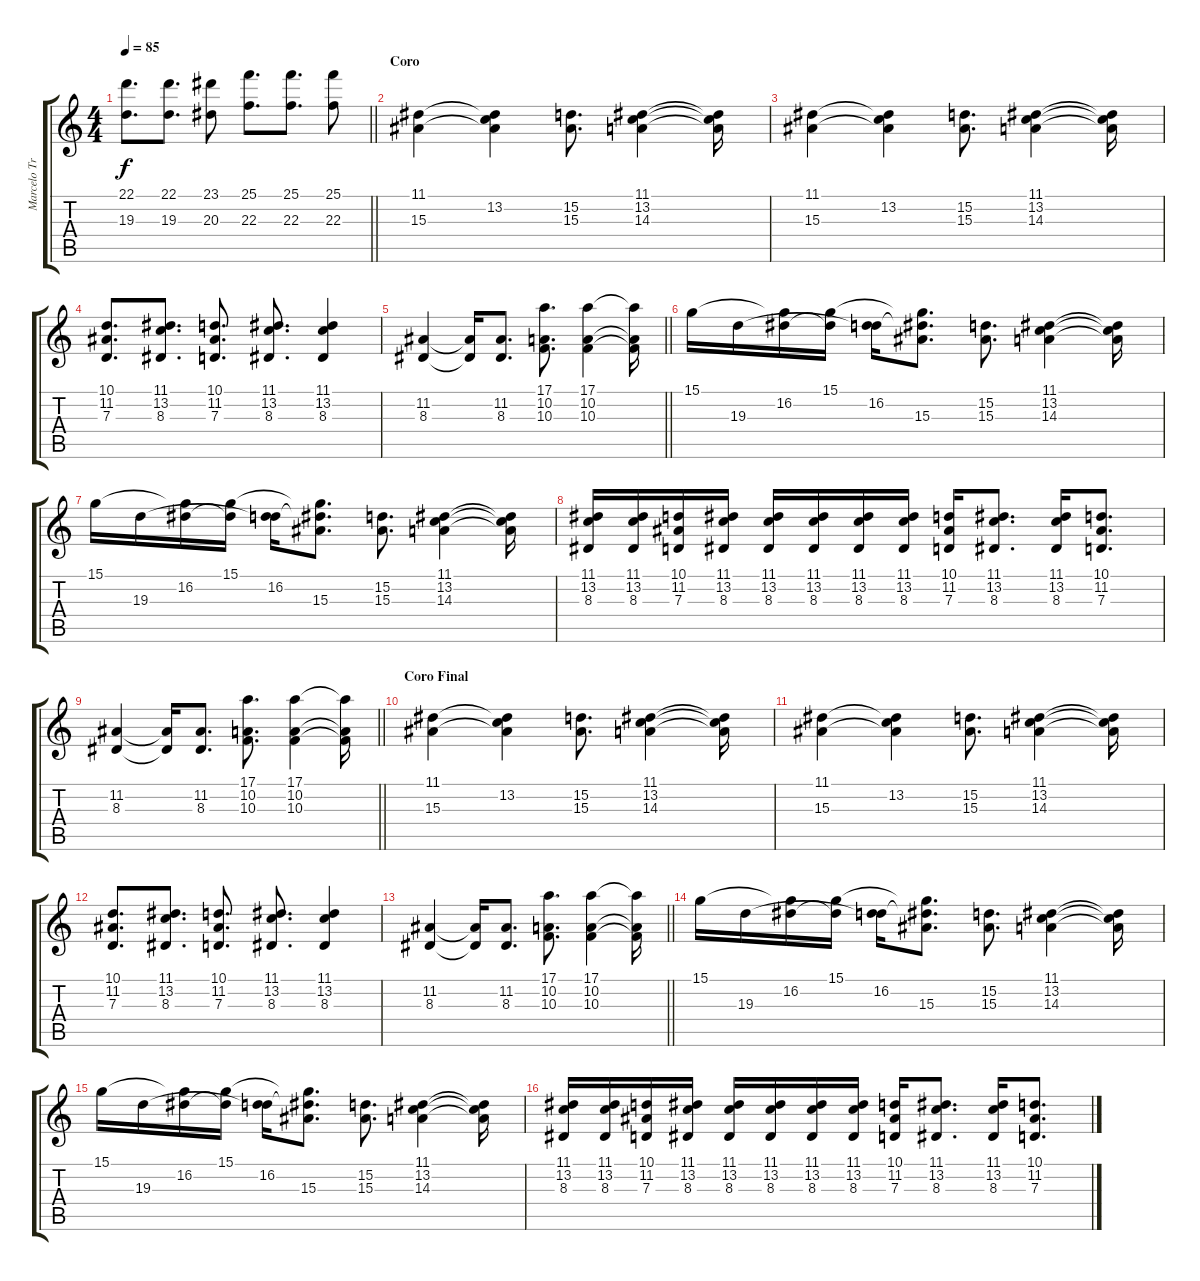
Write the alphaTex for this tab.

\track ("Marcelo Treviño" "Marcelo Tr") {instrument acousticgrandpiano}
\staff {score tabs}
\tuning (E4 B3 G3 D3 A2 E2) {hide}
\ts (4 4)
\tempo 85
\clef g2
\barLineRight lightlight
\ks c
(22.1 19.3).8{d dy f} (22.1 19.3).8{d} (23.1 20.3).8 (25.1 22.3).8{d} (25.1 22.3).8{d} (25.1 22.3).8 |
\section ("" "Coro")
(11.1 15.3).4 (11.1{t} 13.2 15.3{t}).4 (15.2 15.3).8{d} (11.1 13.2 14.3).4 (11.1{t} 13.2{t} 14.3{t}).16 |
(11.1 15.3).4 (11.1{t} 13.2 15.3{t}).4 (15.2 15.3).8{d} (11.1 13.2 14.3).4 (11.1{t} 13.2{t} 14.3{t}).16 |
(10.1 11.2 7.3).8{d} (11.1 13.2 8.3).8{d} (10.1 11.2 7.3).8{d} (11.1 13.2 8.3).8{d} (11.1 13.2 8.3).4 |
\barLineRight lightlight
(11.2 8.3).4 (11.2{t} 8.3{t}).16 (11.2 8.3).8{d} (17.1 10.2 10.3).8{d} (17.1 10.2 10.3).4 (17.1{t} 10.2{t} 10.3{t}).16 |
15.1.16 19.3.16 (15.1{t} 16.2).16 (15.1 16.2{t}).16 (16.2 19.3{t}).16 (15.1{t} 16.2{t} 15.3).8{d} (15.2 15.3).8{d} (11.1 13.2 14.3).4 (11.1{t} 13.2{t} 14.3{t}).16 |
15.1.16 19.3.16 (15.1{t} 16.2).16 (15.1 16.2{t}).16 (16.2 19.3{t}).16 (15.1{t} 16.2{t} 15.3).8{d} (15.2 15.3).8{d} (11.1 13.2 14.3).4 (11.1{t} 13.2{t} 14.3{t}).16 |
(11.1 13.2 8.3).16 (11.1 13.2 8.3).16 (10.1 11.2 7.3).16 (11.1 13.2 8.3).16 (11.1 13.2 8.3).16 (11.1 13.2 8.3).16 (11.1 13.2 8.3).16 (11.1 13.2 8.3).16 (10.1 11.2 7.3).16 (11.1 13.2 8.3).8{d} (11.1 13.2 8.3).16 (10.1 11.2 7.3).8{d} |
\barLineRight lightlight
(11.2 8.3).4 (11.2{t} 8.3{t}).16 (11.2 8.3).8{d} (17.1 10.2 10.3).8{d} (17.1 10.2 10.3).4 (17.1{t} 10.2{t} 10.3{t}).16 |
\section ("" "Coro Final")
(11.1 15.3).4 (11.1{t} 13.2 15.3{t}).4 (15.2 15.3).8{d} (11.1 13.2 14.3).4 (11.1{t} 13.2{t} 14.3{t}).16 |
(11.1 15.3).4 (11.1{t} 13.2 15.3{t}).4 (15.2 15.3).8{d} (11.1 13.2 14.3).4 (11.1{t} 13.2{t} 14.3{t}).16 |
(10.1 11.2 7.3).8{d} (11.1 13.2 8.3).8{d} (10.1 11.2 7.3).8{d} (11.1 13.2 8.3).8{d} (11.1 13.2 8.3).4 |
\barLineRight lightlight
(11.2 8.3).4 (11.2{t} 8.3{t}).16 (11.2 8.3).8{d} (17.1 10.2 10.3).8{d} (17.1 10.2 10.3).4 (17.1{t} 10.2{t} 10.3{t}).16 |
15.1.16 19.3.16 (15.1{t} 16.2).16 (15.1 16.2{t}).16 (16.2 19.3{t}).16 (15.1{t} 16.2{t} 15.3).8{d} (15.2 15.3).8{d} (11.1 13.2 14.3).4 (11.1{t} 13.2{t} 14.3{t}).16 |
15.1.16 19.3.16 (15.1{t} 16.2).16 (15.1 16.2{t}).16 (16.2 19.3{t}).16 (15.1{t} 16.2{t} 15.3).8{d} (15.2 15.3).8{d} (11.1 13.2 14.3).4 (11.1{t} 13.2{t} 14.3{t}).16 |
(11.1 13.2 8.3).16 (11.1 13.2 8.3).16 (10.1 11.2 7.3).16 (11.1 13.2 8.3).16 (11.1 13.2 8.3).16 (11.1 13.2 8.3).16 (11.1 13.2 8.3).16 (11.1 13.2 8.3).16 (10.1 11.2 7.3).16 (11.1 13.2 8.3).8{d} (11.1 13.2 8.3).16 (10.1 11.2 7.3).8{d}
